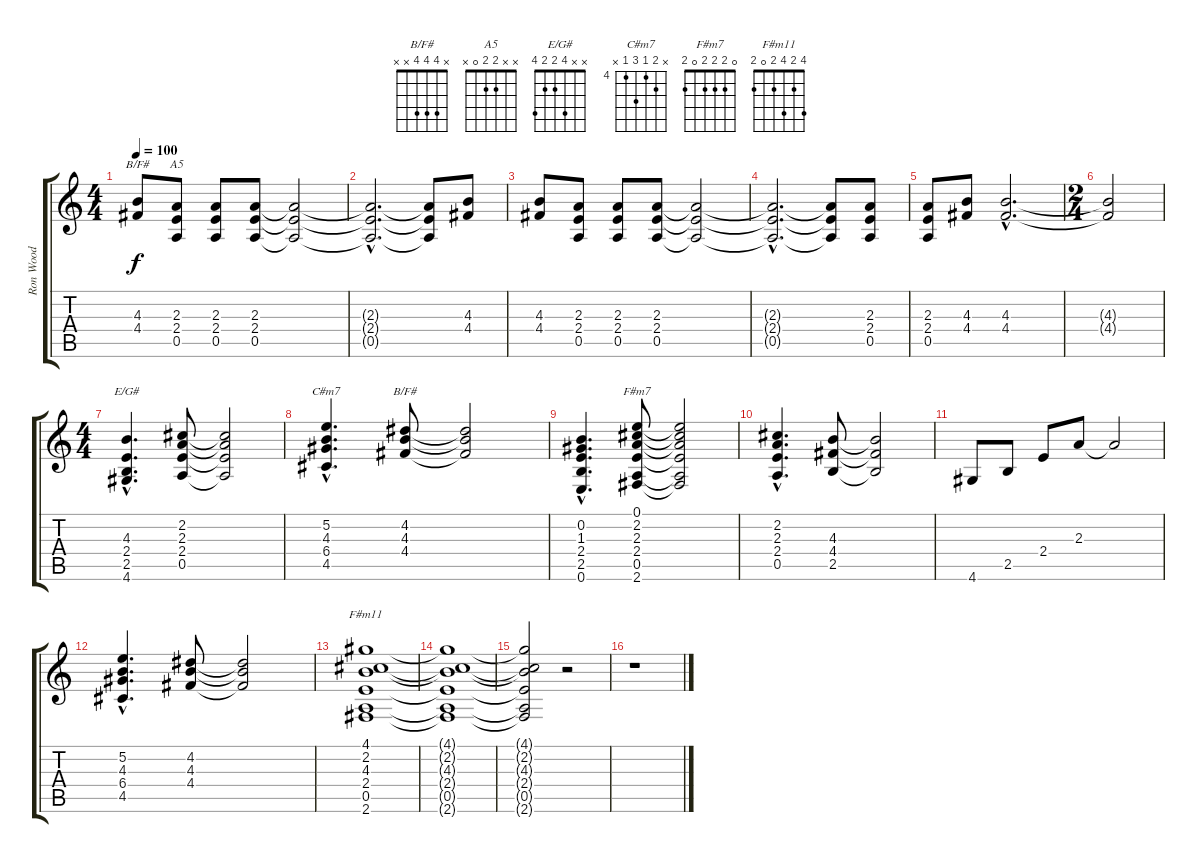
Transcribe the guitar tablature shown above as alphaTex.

\track ("Ron Wood" "Ron Wood") {instrument electricguitarclean}
\staff {score tabs}
\tuning (E4 B3 G3 D3 A2 E2) {hide}
\chord ("B/F#" x x 4 4 x x)
\chord ("A5" x x 2 2 0 x)
\chord ("E/G#" x x 4 2 2 4)
\chord ("C#m7" x 5 4 6 4 x) {firstfret 4}
\chord ("B/F#" x 4 4 4 x x)
\chord ("F#m7" 0 2 2 2 0 2)
\chord ("F#m11" 4 2 4 2 0 2)
\ts (4 4)
\tempo 100
\clef g2
\ks c
(4.3 4.4).8{ch "B/F#" dy f} (2.3 2.4 0.5).8{ch "A5"} (2.3 2.4 0.5).8 (2.3 2.4 0.5).8 (2.3{t} 2.4{t} 0.5{t}).2 |
(2.3{hac t} 2.4{hac t} 0.5{hac t}).2{d} (2.3{t} 2.4{t} 0.5{t}).8 (4.3 4.4).8 |
(4.3 4.4).8 (2.3 2.4 0.5).8 (2.3 2.4 0.5).8 (2.3 2.4 0.5).8 (2.3{t} 2.4{t} 0.5{t}).2 |
(2.3{hac t} 2.4{hac t} 0.5{hac t}).2{d} (2.3{t} 2.4{t} 0.5{t}).8 (2.3 2.4 0.5).8 |
(2.3 2.4 0.5).8 (4.3 4.4).8 (4.3{hac} 4.4{hac}).2{d} |
\ts (2 4)
(4.3{t} 4.4{t}).2 |
\ts (4 4)
(4.3{hac} 2.4{hac} 2.5{hac} 4.6{hac}).4{d ch "E/G#"} (2.2 2.3 2.4 0.5).8 (2.2{t} 2.3{t} 2.4{t} 0.5{t}).2 |
(5.2{hac} 4.3{hac} 6.4{hac} 4.5{hac}).4{d ch "C#m7"} (4.2 4.3 4.4).8{ch "B/F#"} (4.2{t} 4.3{t} 4.4{t}).2 |
(0.2{hac} 1.3{hac} 2.4{hac} 2.5{hac} 0.6{hac}).4{d} (0.1 2.2 2.3 2.4 0.5 2.6).8{ch "F#m7"} (0.1{t} 2.2{t} 2.3{t} 2.4{t} 0.5{t} 2.6{t}).2 |
(2.2{hac} 2.3{hac} 2.4{hac} 0.5{hac}).4{d} (4.3 4.4 2.5).8 (4.3{t} 4.4{t} 2.5{t}).2 |
4.6.8 2.5.8 2.4.8 2.3.8 2.3{t}.2 |
(5.2{hac} 4.3{hac} 6.4{hac} 4.5{hac}).4{d} (4.2 4.3 4.4).8 (4.2{t} 4.3{t} 4.4{t}).2 |
(4.1 2.2 4.3 2.4 0.5 2.6).1{ch "F#m11"} |
(4.1{t} 2.2{t} 4.3{t} 2.4{t} 0.5{t} 2.6{t}).1 |
(4.1{t} 2.2{t} 4.3{t} 2.4{t} 0.5{t} 2.6{t}).2 r.2 |
r.1
